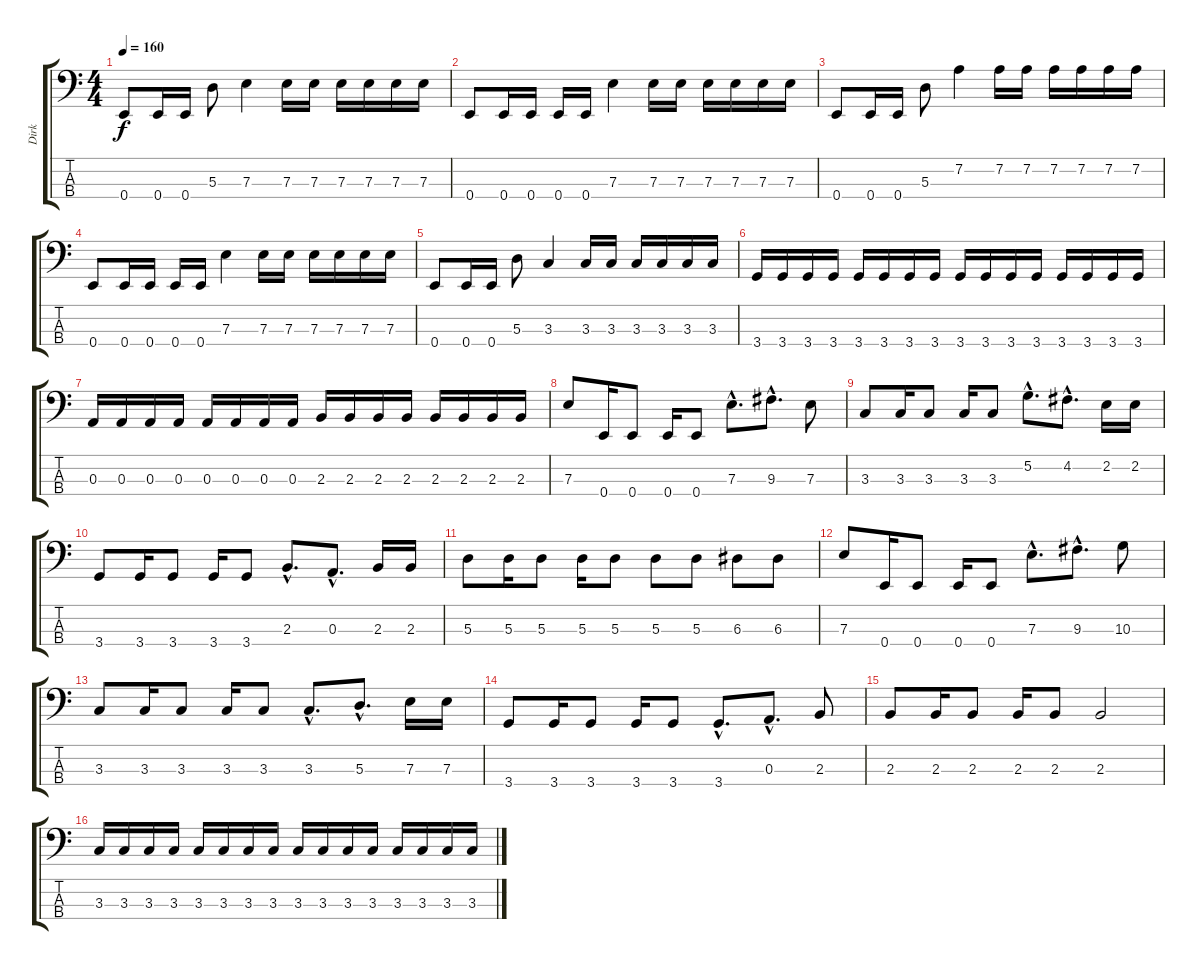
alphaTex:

\track ("Dirk" "Dirk") {instrument electricbasspick}
\staff {score tabs}
\tuning (G2 D2 A1 E1) {hide}
\ts (4 4)
\tempo 160
\clef f4
\ks c
0.4.8{dy f} 0.4.16 0.4.16 5.3.8 7.3.4 7.3.16 7.3.16 7.3.16 7.3.16 7.3.16 7.3.16 |
0.4.8 0.4.16 0.4.16 0.4.16 0.4.16 7.3.4 7.3.16 7.3.16 7.3.16 7.3.16 7.3.16 7.3.16 |
0.4.8 0.4.16 0.4.16 5.3.8 7.2.4 7.2.16 7.2.16 7.2.16 7.2.16 7.2.16 7.2.16 |
0.4.8 0.4.16 0.4.16 0.4.16 0.4.16 7.3.4 7.3.16 7.3.16 7.3.16 7.3.16 7.3.16 7.3.16 |
0.4.8 0.4.16 0.4.16 5.3.8 3.3.4 3.3.16 3.3.16 3.3.16 3.3.16 3.3.16 3.3.16 |
3.4.16 3.4.16 3.4.16 3.4.16 3.4.16 3.4.16 3.4.16 3.4.16 3.4.16 3.4.16 3.4.16 3.4.16 3.4.16 3.4.16 3.4.16 3.4.16 |
0.3.16 0.3.16 0.3.16 0.3.16 0.3.16 0.3.16 0.3.16 0.3.16 2.3.16 2.3.16 2.3.16 2.3.16 2.3.16 2.3.16 2.3.16 2.3.16 |
7.3.8 0.4.16 0.4.8 0.4.16 0.4.8 7.3{hac}.8{d} 9.3{hac}.8{d} 7.3.8 |
3.3.8 3.3.16 3.3.8 3.3.16 3.3.8 5.2{hac}.8{d} 4.2{hac}.8{d} 2.2.16 2.2.16 |
3.4.8 3.4.16 3.4.8 3.4.16 3.4.8 2.3{hac}.8{d} 0.3{hac}.8{d} 2.3.16 2.3.16 |
5.3.8 5.3.16 5.3.8 5.3.16 5.3.8 5.3.8 5.3.8 6.3.8 6.3.8 |
7.3.8 0.4.16 0.4.8 0.4.16 0.4.8 7.3{hac}.8{d} 9.3{hac}.8{d} 10.3.8 |
3.3.8 3.3.16 3.3.8 3.3.16 3.3.8 3.3{hac}.8{d} 5.3{hac}.8{d} 7.3.16 7.3.16 |
3.4.8 3.4.16 3.4.8 3.4.16 3.4.8 3.4{hac}.8{d} 0.3{hac}.8{d} 2.3.8 |
2.3.8 2.3.16 2.3.8 2.3.16 2.3.8 2.3.2 |
3.3.16 3.3.16 3.3.16 3.3.16 3.3.16 3.3.16 3.3.16 3.3.16 3.3.16 3.3.16 3.3.16 3.3.16 3.3.16 3.3.16 3.3.16 3.3.16
